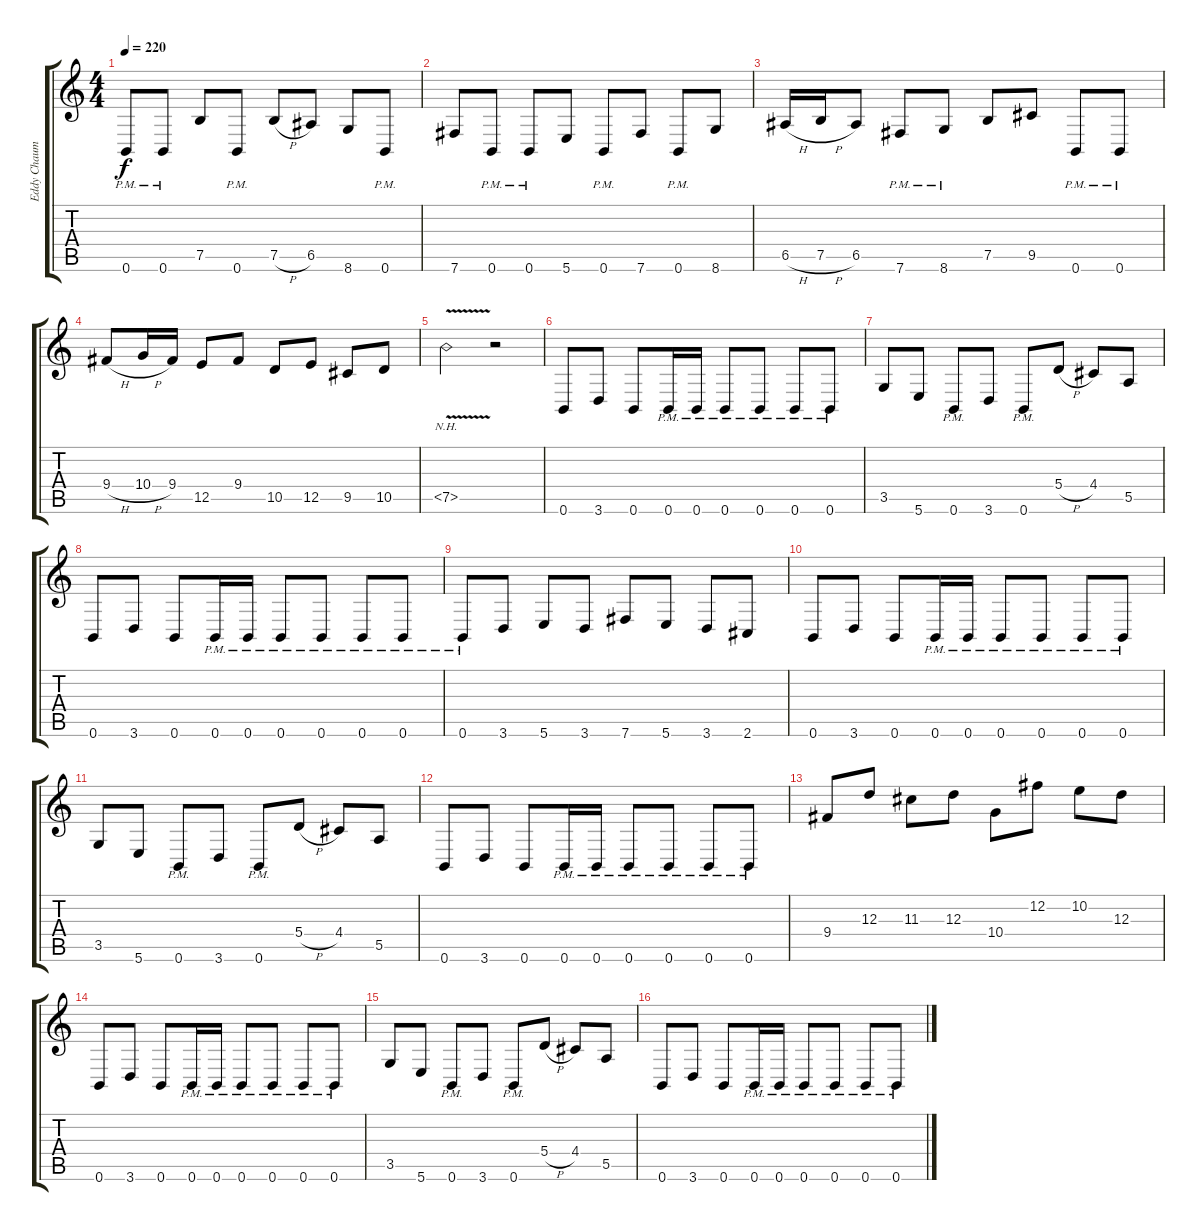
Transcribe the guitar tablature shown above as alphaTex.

\track ("Eddy Chaumulot (Rythm)" "Eddy Chaum") {instrument distortionguitar}
\staff {score tabs}
\tuning (B3 Gb3 D3 A2 E2 B1) {hide}
\ts (4 4)
\tempo 220
\clef g2
\ks c
0.6{pm}.8{dy f} 0.6{pm}.8 7.5.8 0.6{pm}.8 7.5{h}.8 6.5.8 8.6.8 0.6{pm}.8 |
7.6.8 0.6{pm}.8 0.6{pm}.8 5.6.8 0.6{pm}.8 7.6.8 0.6{pm}.8 8.6.8 |
6.5{h}.16 7.5{h}.16 6.5.8 7.6{pm}.8 8.6{pm}.8 7.5.8 9.5.8 0.6{pm}.8 0.6{pm}.8 |
9.4{h}.8 10.4{h}.16 9.4.16 12.5.8 9.4.8 10.5.8 12.5.8 9.5.8 10.5.8 |
7.5{nh v}.2 r.2 |
0.6.8 3.6.8 0.6.8 0.6{pm}.16 0.6{pm}.16 0.6{pm}.8 0.6{pm}.8 0.6{pm}.8 0.6{pm}.8 |
3.5.8 5.6.8 0.6{pm}.8 3.6.8 0.6{pm}.8 5.4{h}.8 4.4.8 5.5.8 |
0.6.8 3.6.8 0.6.8 0.6{pm}.16 0.6{pm}.16 0.6{pm}.8 0.6{pm}.8 0.6{pm}.8 0.6{pm}.8 |
0.6{pm}.8 3.6.8 5.6.8 3.6.8 7.6.8 5.6.8 3.6.8 2.6.8 |
0.6.8 3.6.8 0.6.8 0.6{pm}.16 0.6{pm}.16 0.6{pm}.8 0.6{pm}.8 0.6{pm}.8 0.6{pm}.8 |
3.5.8 5.6.8 0.6{pm}.8 3.6.8 0.6{pm}.8 5.4{h}.8 4.4.8 5.5.8 |
0.6.8 3.6.8 0.6.8 0.6{pm}.16 0.6{pm}.16 0.6{pm}.8 0.6{pm}.8 0.6{pm}.8 0.6{pm}.8 |
9.4.8 12.3.8 11.3.8 12.3.8 10.4.8 12.2.8 10.2.8 12.3.8 |
0.6.8 3.6.8 0.6.8 0.6{pm}.16 0.6{pm}.16 0.6{pm}.8 0.6{pm}.8 0.6{pm}.8 0.6{pm}.8 |
3.5.8 5.6.8 0.6{pm}.8 3.6.8 0.6{pm}.8 5.4{h}.8 4.4.8 5.5.8 |
0.6.8 3.6.8 0.6.8 0.6{pm}.16 0.6{pm}.16 0.6{pm}.8 0.6{pm}.8 0.6{pm}.8 0.6{pm}.8
